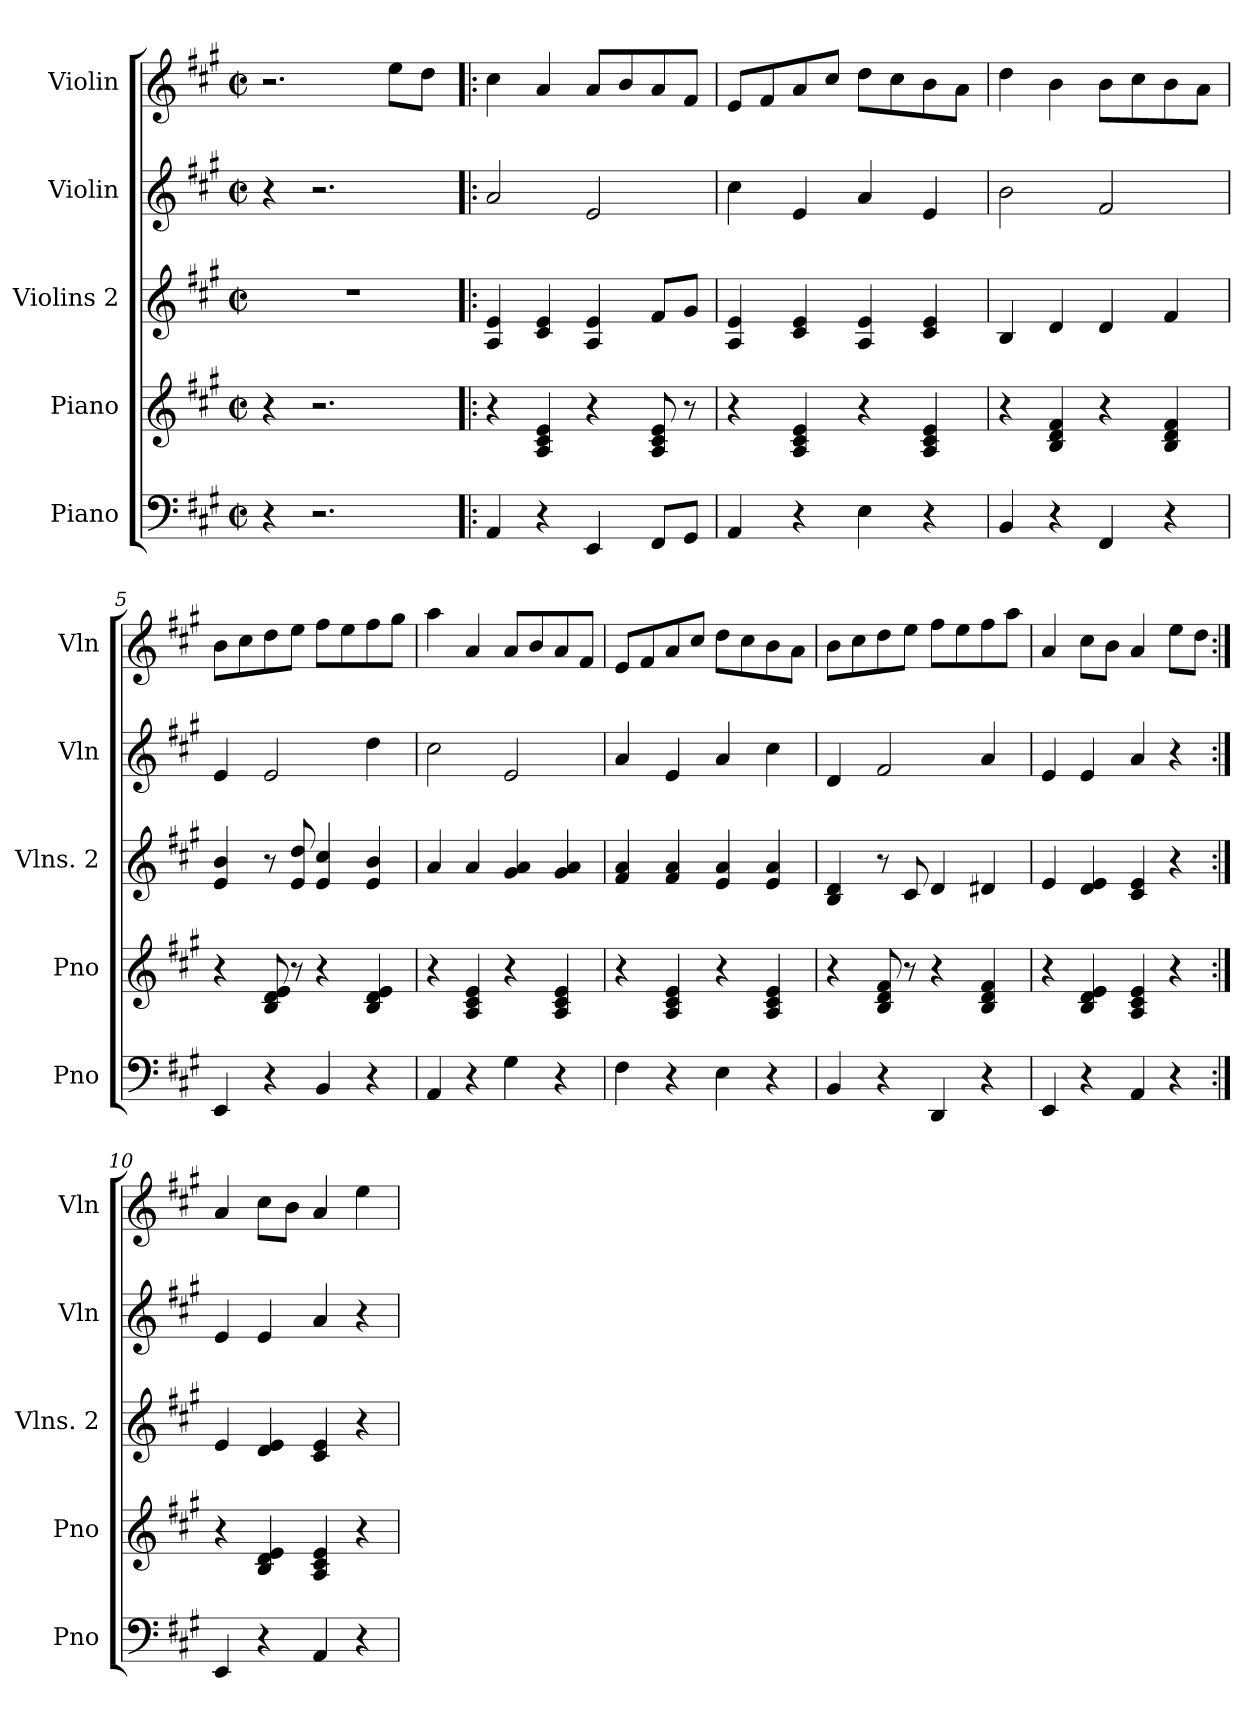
**kern	**kern	**kern	**kern	**kern
*part5	*part4	*part3	*part2	*part1
*staff5	*staff4	*staff3	*staff2	*staff1
*I"Piano	*I"Piano	*I"Violins 2	*I"Violin	*I"Violin
*I'Pno	*I'Pno	*I'Vlns. 2	*I'Vln	*I'Vln
*clefF4	*clefG2	*clefG2	*clefG2	*clefG2
*k[f#c#g#]	*k[f#c#g#]	*k[f#c#g#]	*k[f#c#g#]	*k[f#c#g#]
*M4/4	*M4/4	*M4/4	*M4/4	*M4/4
*met(c|)	*met(c|)	*met(c|)	*met(c|)	*met(c|)
=1	=1	=1	=1	=1
4r	4r	1r	4r	2.r
2.r	2.r	.	2.r	.
.	.	.	.	8ee\L
.	.	.	.	8dd\J
=2!|:	=2!|:	=2!|:	=2!|:	=2!|:
4AA/	4r	4A/ 4e/	2a/	4cc#\
4r	4A/ 4c#/ 4e/	4c#/ 4e/	.	4a/
4EE/	4r	4A/ 4e/	2e/	8a/L
.	.	.	.	8b/
8FF#/L	8A/ 8c#/ 8e/	8f#/L	.	8a/
8GG#/J	8r	8g#/J	.	8f#/J
=3	=3	=3	=3	=3
4AA/	4r	4A/ 4e/	4cc#\	8e/L
.	.	.	.	8f#/
4r	4A/ 4c#/ 4e/	4c#/ 4e/	4e/	8a/
.	.	.	.	8cc#/J
4E\	4r	4A/ 4e/	4a/	8dd\L
.	.	.	.	8cc#\
4r	4A/ 4c#/ 4e/	4c#/ 4e/	4e/	8b\
.	.	.	.	8a\J
=4	=4	=4	=4	=4
4BB/	4r	4B/	2b\	4dd\
4r	4B/ 4d/ 4f#/	4d/	.	4b\
4FF#/	4r	4d/	2f#/	8b\L
.	.	.	.	8cc#\
4r	4B/ 4d/ 4f#/	4f#/	.	8b\
.	.	.	.	8a\J
=5	=5	=5	=5	=5
4EE/	4r	4e/ 4b/	4e/	8b\L
.	.	.	.	8cc#\
4r	8B/ 8d/ 8e/	8r	2e/	8dd\
.	8r	8e/ 8dd/	.	8ee\J
4BB/	4r	4e/ 4cc#/	.	8ff#\L
.	.	.	.	8ee\
4r	4B/ 4d/ 4e/	4e/ 4b/	4dd\	8ff#\
.	.	.	.	8gg#\J
!!LO:LB:g=z
=6	=6	=6	=6	=6
4AA/	4r	4a/	2cc#\	4aa\
4r	4A/ 4c#/ 4e/	4a/	.	4a/
4G#\	4r	4g#/ 4a/	2e/	8a/L
.	.	.	.	8b/
4r	4A/ 4c#/ 4e/	4g#/ 4a/	.	8a/
.	.	.	.	8f#/J
=7	=7	=7	=7	=7
4F#\	4r	4f#/ 4a/	4a/	8e/L
.	.	.	.	8f#/
4r	4A/ 4c#/ 4e/	4f#/ 4a/	4e/	8a/
.	.	.	.	8cc#/J
4E\	4r	4e/ 4a/	4a/	8dd\L
.	.	.	.	8cc#\
4r	4A/ 4c#/ 4e/	4e/ 4a/	4cc#\	8b\
.	.	.	.	8a\J
=8	=8	=8	=8	=8
4BB/	4r	4B/ 4d/	4d/	8b\L
.	.	.	.	8cc#\
4r	8B/ 8d/ 8f#/	8r	2f#/	8dd\
.	8r	8c#/	.	8ee\J
4DD/	4r	4d/	.	8ff#\L
.	.	.	.	8ee\
4r	4B/ 4d/ 4f#/	4d#X/	4a/	8ff#\
.	.	.	.	8aa\J
=9	=9	=9	=9	=9
4EE/	4r	4e/	4e/	4a/
4r	4B/ 4d/ 4e/	4d/ 4e/	4e/	8cc#\L
.	.	.	.	8b\J
4AA/	4A/ 4c#/ 4e/	4c#/ 4e/	4a/	4a/
4r	4r	4r	4r	8ee\L
.	.	.	.	8dd\J
=10:|!	=10:|!	=10:|!	=10:|!	=10:|!
4EE/	4r	4e/	4e/	4a/
4r	4B/ 4d/ 4e/	4d/ 4e/	4e/	8cc#\L
.	.	.	.	8b\J
4AA/	4A/ 4c#/ 4e/	4c#/ 4e/	4a/	4a/
4r	4r	4r	4r	4ee\
=	=	=	=	=
*-	*-	*-	*-	*-
